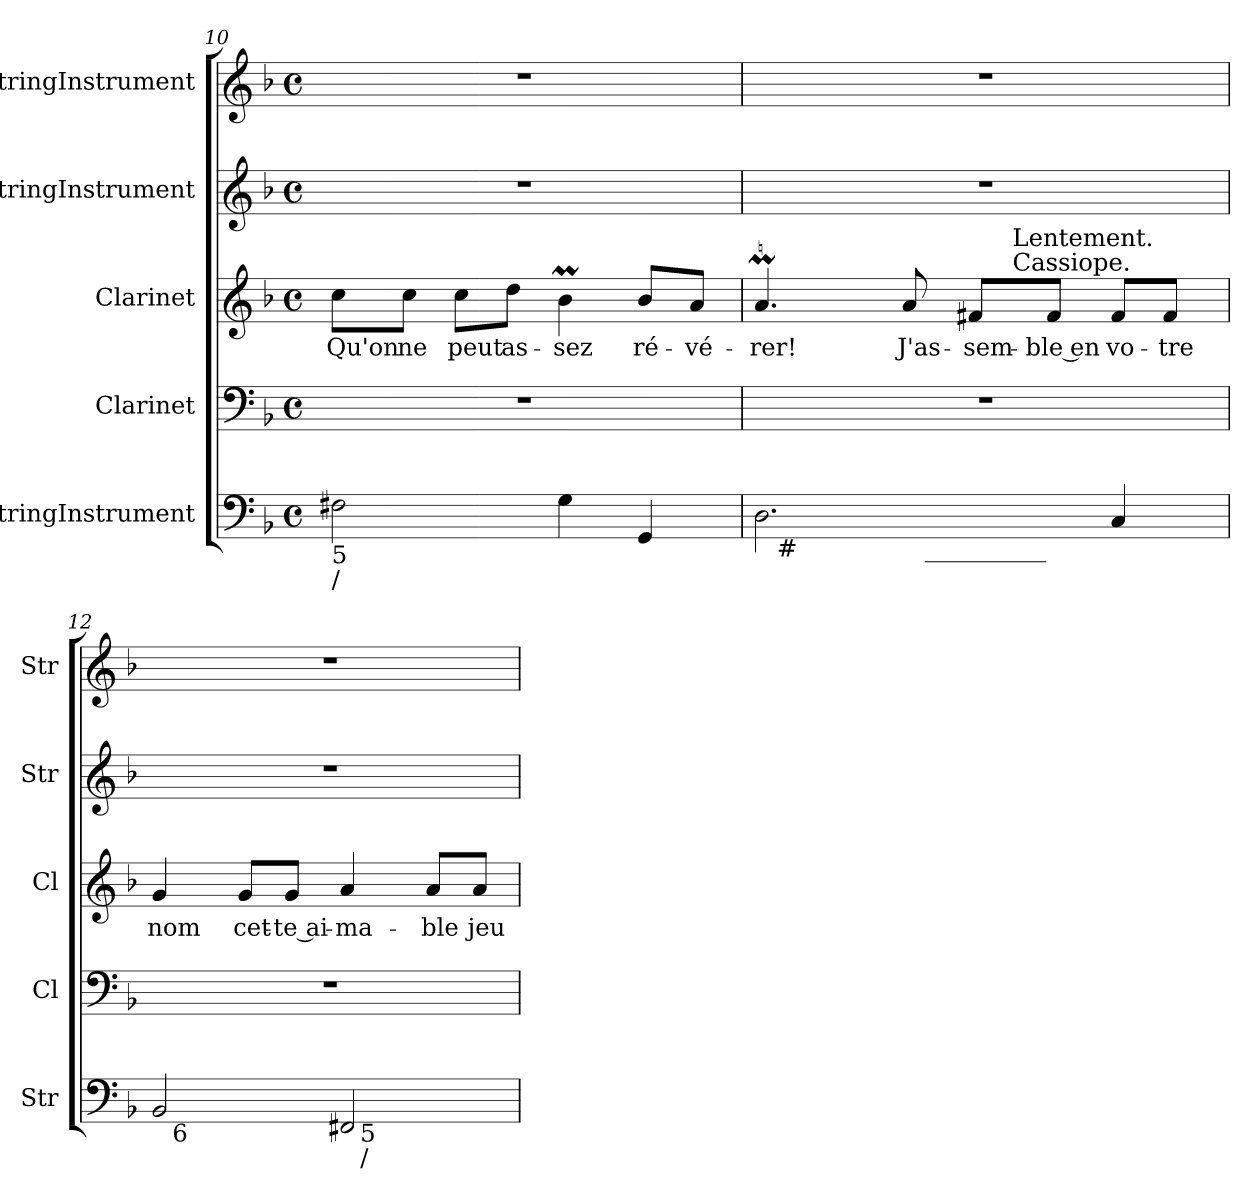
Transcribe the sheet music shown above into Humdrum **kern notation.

**kern	**kern	**kern	**text	**kern	**kern
*part5	*part4	*part3	*part3	*part2	*part1
*staff5	*staff4	*staff3	*staff3	*staff2	*staff1
*I"StringInstrument	*I"Clarinet	*I"Clarinet	*	*I"StringInstrument	*I"StringInstrument
*I'Str	*I'Cl	*I'Cl	*	*I'Str	*I'Str
*clefF4	*clefF4	*clefG2	*	*clefG2	*clefG2
*	*ITrd1c2	*ITrd1c2	*	*	*
*k[b-]	*k[b-e-a-]	*k[b-e-a-]	*	*k[b-]	*k[b-]
*F:	*E-:	*E-:	*	*F:	*F:
*M4/4	*M4/4	*M4/4	*	*M4/4	*M4/4
*met(c)	*met(c)	*met(c)	*	*met(c)	*met(c)
=10	=10	=10	=10	=10	=10
!LO:TX:b:t=5	!	!	!	!	!
!LO:TX:b:t=/	!	!	!	!	!
2F#X\	1r	8b-\L	Qu'on	1r	1r
.	.	8b-\J	ne	.	.
.	.	8b-\L	peut	.	.
.	.	8cc\J	as-	.	.
4G\	.	4a-M\	-sez	.	.
4GG/	.	8a-/L	ré-	.	.
.	.	8g/J	-vé-	.	.
!!LO:LB:g=z
=11	=11	=11	=11	=11	=11
*^	*	*^	*	*	*
*	*^	*	*	*	*	*	*
2.D\	32ryy	4ryy	1r	4.gM/	2ryy	-rer!	1r	1r
!	!LO:TX:b:t=#	!	!	!	!	!	!	!
.	2ryy	.	.	.	.	.	.	.
.	.	8ryy	.	.	.	.	.	.
.	.	32ryy	.	8g/	.	J'as-	.	.
!	!	!LO:TX:b:t=__________	!	!	!	!	!	!
.	.	2ryy	.	.	.	.	.	.
.	.	.	.	8en/L	16ryy	-sem-	.	.
.	4...ryy	.	.	.	.	.	.	.
!	!	!	!	!	!LO:TX:a:t=Cassiope.	!	!	!
!	!	!	!	!	!LO:TX:a:t=Lentement.	!	!	!
.	.	.	.	.	4..ryy	.	.	.
.	.	.	.	8e/J	.	-ble en	.	.
4C/	.	.	.	8e/L	.	vo-	.	.
.	.	.	.	8e/J	.	-tre	.	.
.	.	16.ryy	.	.	.	.	.	.
*	*v	*v	*	*v	*v	*	*	*
=12	=12	=12	=12	=12	=12	=12
2BB-/	32ryy	1r	4f/	nom	1r	1r
!	!LO:TX:b:t=6	!	!	!	!	!
.	2ryy	.	.	.	.	.
.	.	.	8f/L	cet-	.	.
.	.	.	8f/J	-te ai-	.	.
2FF#X/	.	.	4g/	-ma-	.	.
!	!LO:TX:b:t=5	!	!	!	!	!
!	!LO:TX:b:t=/	!	!	!	!	!
.	4...ryy	.	.	.	.	.
.	.	.	8g/L	-ble	.	.
.	.	.	8g/J	jeu-	.	.
*v	*v	*	*	*	*	*
=	=	=	=	=	=
*-	*-	*-	*-	*-	*-
